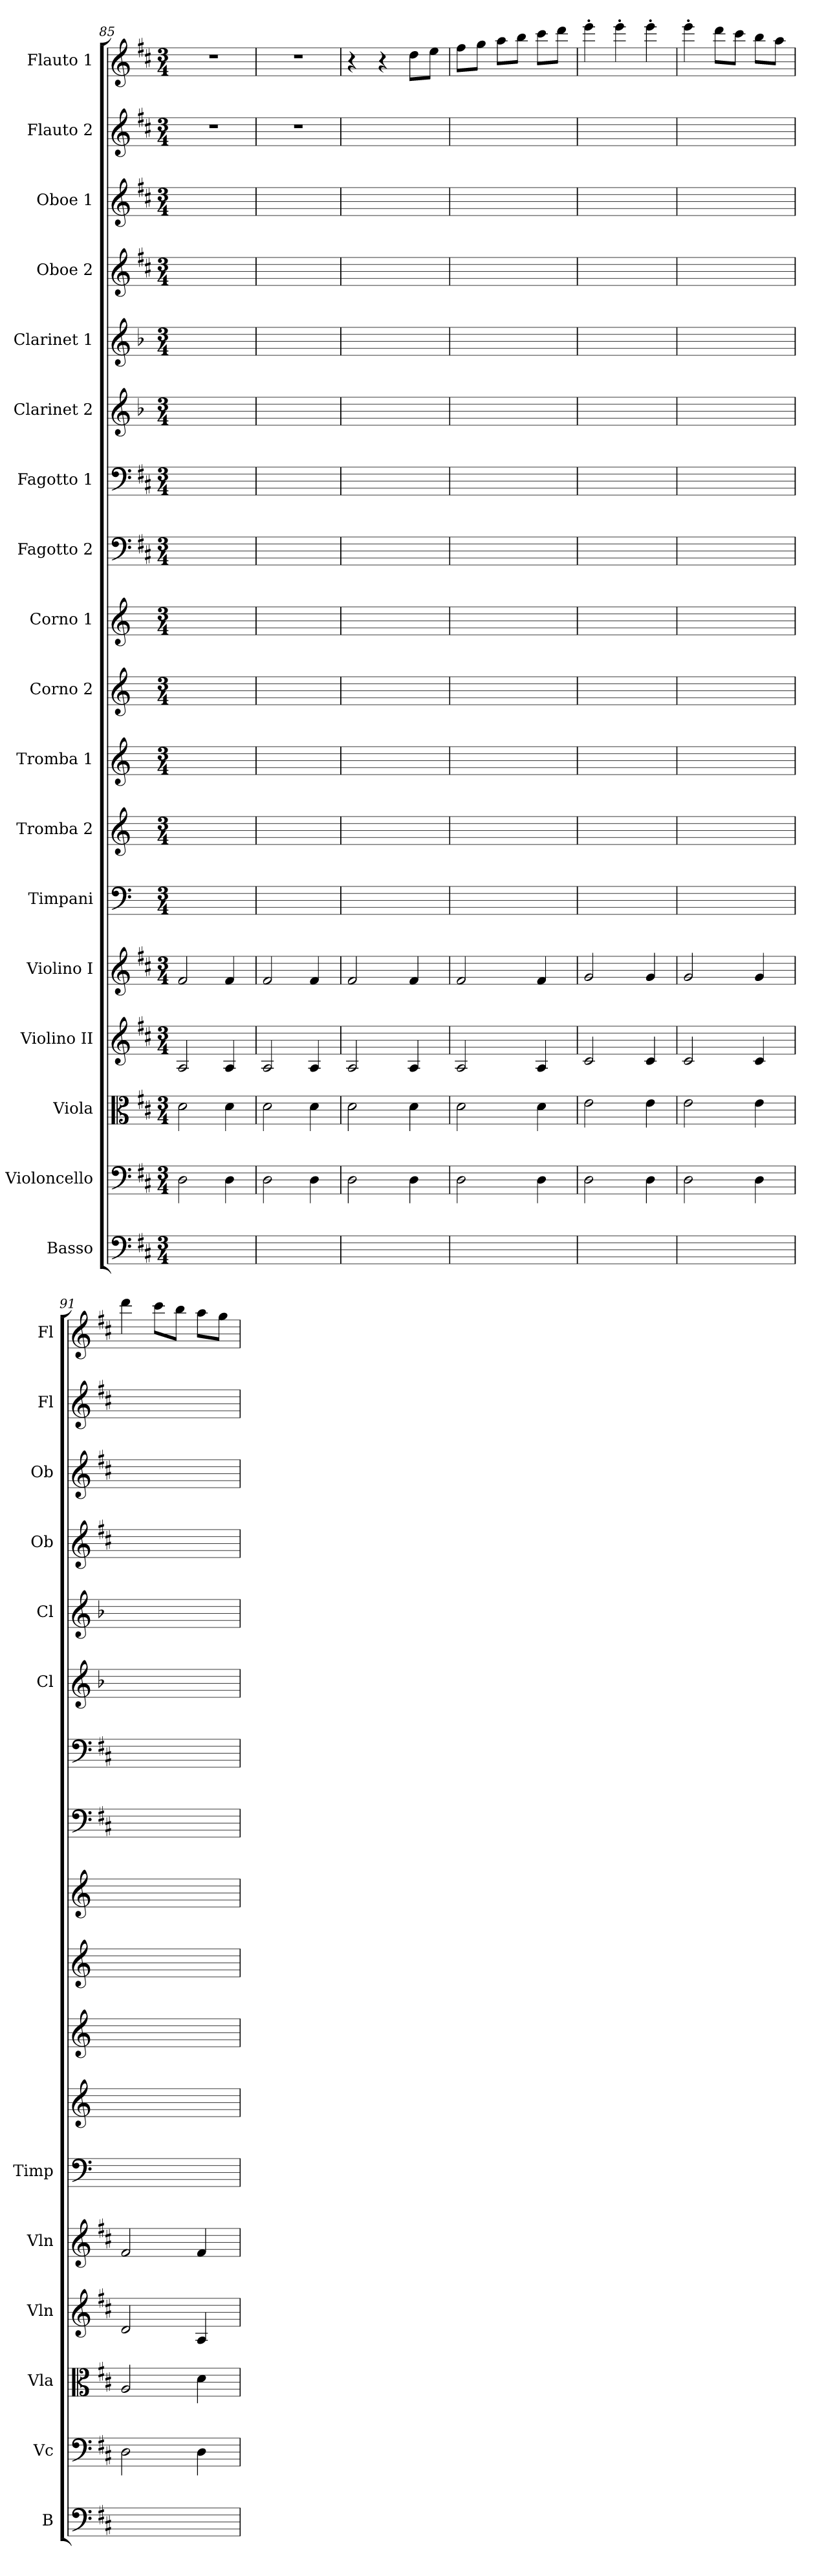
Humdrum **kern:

**kern	**kern	**kern	**kern	**kern	**kern	**kern	**kern	**kern	**kern	**kern	**kern	**kern	**kern	**kern	**kern	**kern	**kern
*part18	*part17	*part16	*part15	*part14	*part13	*part12	*part11	*part10	*part9	*part8	*part7	*part6	*part5	*part4	*part3	*part2	*part1
*staff18	*staff17	*staff16	*staff15	*staff14	*staff13	*staff12	*staff11	*staff10	*staff9	*staff8	*staff7	*staff6	*staff5	*staff4	*staff3	*staff2	*staff1
*I"Basso	*I"Violoncello	*I"Viola	*I"Violino II	*I"Violino I	*I"Timpani	*I"Tromba 2	*I"Tromba 1	*I"Corno 2	*I"Corno 1	*I"Fagotto 2	*I"Fagotto 1	*I"Clarinet 2	*I"Clarinet 1	*I"Oboe 2	*I"Oboe 1	*I"Flauto 2	*I"Flauto 1
*I'B	*I'Vc	*I'Vla	*I'Vln	*I'Vln	*I'Timp	*	*	*	*	*	*	*I'Cl	*I'Cl	*I'Ob	*I'Ob	*I'Fl	*I'Fl
*clefF4	*clefF4	*clefC3	*clefG2	*clefG2	*clefF4	*clefG2	*clefG2	*clefG2	*clefG2	*clefF4	*clefF4	*clefG2	*clefG2	*clefG2	*clefG2	*clefG2	*clefG2
*ITrd7c12	*	*	*	*	*	*ITrd-1c-2	*ITrd-1c-2	*ITrd6c10	*ITrd6c10	*	*	*ITrd2c3	*ITrd2c3	*	*	*	*
*k[f#c#]	*k[f#c#]	*k[f#c#]	*k[f#c#]	*k[f#c#]	*	*	*	*	*	*k[f#c#]	*k[f#c#]	*k[f#c#]	*k[f#c#]	*k[f#c#]	*k[f#c#]	*k[f#c#]	*k[f#c#]
*M3/4	*M3/4	*M3/4	*M3/4	*M3/4	*M3/4	*M3/4	*M3/4	*M3/4	*M3/4	*M3/4	*M3/4	*M3/4	*M3/4	*M3/4	*M3/4	*M3/4	*M3/4
=85	=85	=85	=85	=85	=85	=85	=85	=85	=85	=85	=85	=85	=85	=85	=85	=85	=85
2.ryy	2D	2d	2A	2f#	2.ryy	2.ryy	2.ryy	2.ryy	2.ryy	2.ryy	2.ryy	2.ryy	2.ryy	2.ryy	2.ryy	2.r	2.r
.	4D	4d	4A	4f#	.	.	.	.	.	.	.	.	.	.	.	.	.
=86	=86	=86	=86	=86	=86	=86	=86	=86	=86	=86	=86	=86	=86	=86	=86	=86	=86
2.ryy	2D	2d	2A	2f#	2.ryy	2.ryy	2.ryy	2.ryy	2.ryy	2.ryy	2.ryy	2.ryy	2.ryy	2.ryy	2.ryy	2.r	2.r
.	4D	4d	4A	4f#	.	.	.	.	.	.	.	.	.	.	.	.	.
=87	=87	=87	=87	=87	=87	=87	=87	=87	=87	=87	=87	=87	=87	=87	=87	=87	=87
2.ryy	2D	2d	2A	2f#	2.ryy	2.ryy	2.ryy	2.ryy	2.ryy	2.ryy	2.ryy	2.ryy	2.ryy	2.ryy	2.ryy	2.ryy	4r
.	.	.	.	.	.	.	.	.	.	.	.	.	.	.	.	.	4r
.	4D	4d	4A	4f#	.	.	.	.	.	.	.	.	.	.	.	.	8dd\L
.	.	.	.	.	.	.	.	.	.	.	.	.	.	.	.	.	8ee\J
=88	=88	=88	=88	=88	=88	=88	=88	=88	=88	=88	=88	=88	=88	=88	=88	=88	=88
2.ryy	2D	2d	2A	2f#	2.ryy	2.ryy	2.ryy	2.ryy	2.ryy	2.ryy	2.ryy	2.ryy	2.ryy	2.ryy	2.ryy	2.ryy	8ff#\L
.	.	.	.	.	.	.	.	.	.	.	.	.	.	.	.	.	8gg\J
.	.	.	.	.	.	.	.	.	.	.	.	.	.	.	.	.	8aa\L
.	.	.	.	.	.	.	.	.	.	.	.	.	.	.	.	.	8bb\J
.	4D	4d	4A	4f#	.	.	.	.	.	.	.	.	.	.	.	.	8ccc#\L
.	.	.	.	.	.	.	.	.	.	.	.	.	.	.	.	.	8ddd\J
=89	=89	=89	=89	=89	=89	=89	=89	=89	=89	=89	=89	=89	=89	=89	=89	=89	=89
2.ryy	2D	2e	2c#	2g	2.ryy	2.ryy	2.ryy	2.ryy	2.ryy	2.ryy	2.ryy	2.ryy	2.ryy	2.ryy	2.ryy	2.ryy	4eee'
.	.	.	.	.	.	.	.	.	.	.	.	.	.	.	.	.	4eee'
.	4D	4e	4c#	4g	.	.	.	.	.	.	.	.	.	.	.	.	4eee'
=90	=90	=90	=90	=90	=90	=90	=90	=90	=90	=90	=90	=90	=90	=90	=90	=90	=90
2.ryy	2D	2e	2c#	2g	2.ryy	2.ryy	2.ryy	2.ryy	2.ryy	2.ryy	2.ryy	2.ryy	2.ryy	2.ryy	2.ryy	2.ryy	4eee'
.	.	.	.	.	.	.	.	.	.	.	.	.	.	.	.	.	8ddd\L
.	.	.	.	.	.	.	.	.	.	.	.	.	.	.	.	.	8ccc#\J
.	4D	4e	4c#	4g	.	.	.	.	.	.	.	.	.	.	.	.	8bb\L
.	.	.	.	.	.	.	.	.	.	.	.	.	.	.	.	.	8aa\J
=91	=91	=91	=91	=91	=91	=91	=91	=91	=91	=91	=91	=91	=91	=91	=91	=91	=91
2.ryy	2D	2A	2d	2f#	2.ryy	2.ryy	2.ryy	2.ryy	2.ryy	2.ryy	2.ryy	2.ryy	2.ryy	2.ryy	2.ryy	2.ryy	4ddd
.	.	.	.	.	.	.	.	.	.	.	.	.	.	.	.	.	8ccc#\L
.	.	.	.	.	.	.	.	.	.	.	.	.	.	.	.	.	8bb\J
.	4D	4d	4A	4f#	.	.	.	.	.	.	.	.	.	.	.	.	8aa\L
.	.	.	.	.	.	.	.	.	.	.	.	.	.	.	.	.	8gg\J
=	=	=	=	=	=	=	=	=	=	=	=	=	=	=	=	=	=
*-	*-	*-	*-	*-	*-	*-	*-	*-	*-	*-	*-	*-	*-	*-	*-	*-	*-
